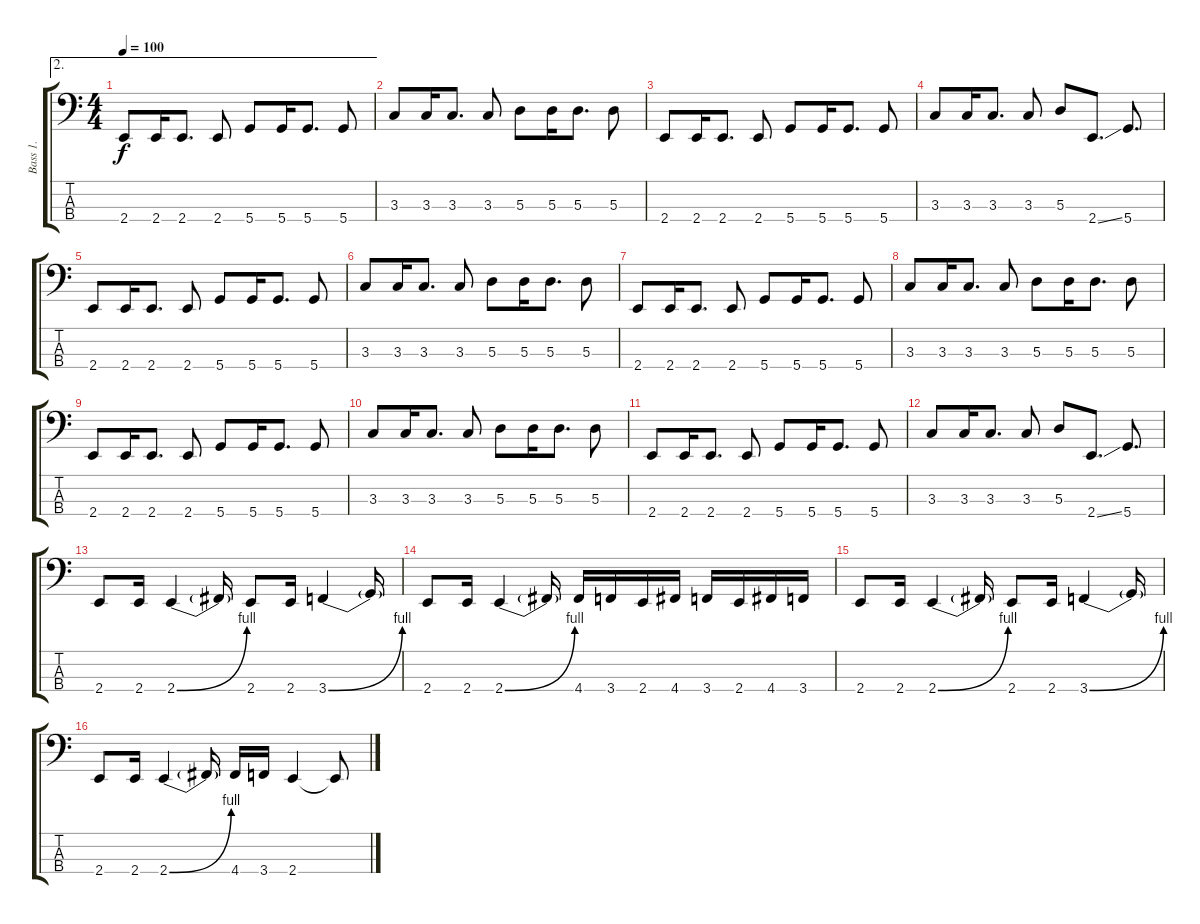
\track ("Bass 1." "Bass 1.") {instrument electricbassfinger}
\staff {score tabs}
\tuning (G2 D2 A1 D1) {hide}
\ae 2
\ts (4 4)
\tempo 100
\clef f4
\ks c
2.4.8{dy f} 2.4.16 2.4.8{d} 2.4.8 5.4.8 5.4.16 5.4.8{d} 5.4.8 |
3.3.8 3.3.16 3.3.8{d} 3.3.8 5.3.8 5.3.16 5.3.8{d} 5.3.8 |
2.4.8 2.4.16 2.4.8{d} 2.4.8 5.4.8 5.4.16 5.4.8{d} 5.4.8 |
3.3.8 3.3.16 3.3.8{d} 3.3.8 5.3.8 2.4{ss}.8{d} 5.4.8{d} |
2.4.8 2.4.16 2.4.8{d} 2.4.8 5.4.8 5.4.16 5.4.8{d} 5.4.8 |
3.3.8 3.3.16 3.3.8{d} 3.3.8 5.3.8 5.3.16 5.3.8{d} 5.3.8 |
2.4.8 2.4.16 2.4.8{d} 2.4.8 5.4.8 5.4.16 5.4.8{d} 5.4.8 |
3.3.8 3.3.16 3.3.8{d} 3.3.8 5.3.8 5.3.16 5.3.8{d} 5.3.8 |
2.4.8 2.4.16 2.4.8{d} 2.4.8 5.4.8 5.4.16 5.4.8{d} 5.4.8 |
3.3.8 3.3.16 3.3.8{d} 3.3.8 5.3.8 5.3.16 5.3.8{d} 5.3.8 |
2.4.8 2.4.16 2.4.8{d} 2.4.8 5.4.8 5.4.16 5.4.8{d} 5.4.8 |
3.3.8 3.3.16 3.3.8{d} 3.3.8 5.3.8 2.4{ss}.8{d} 5.4.8{d} |
2.4.8 2.4.16 2.4{be (bend 0 0 60 4)}.4 2.4{t}.16 2.4.8 2.4.16 3.4{be (bend 0 0 60 4)}.4 3.4{t}.16 |
2.4.8 2.4.16 2.4{be (bend 0 0 60 4)}.4 2.4{t}.16 4.4.16 3.4.16 2.4.16 4.4.16 3.4.16 2.4.16 4.4.16 3.4.16 |
2.4.8 2.4.16 2.4{be (bend 0 0 60 4)}.4 2.4{t}.16 2.4.8 2.4.16 3.4{be (bend 0 0 60 4)}.4 3.4{t}.16 |
2.4.8 2.4.16 2.4{be (bend 0 0 60 4)}.4 2.4{t}.16 4.4.16 3.4.16 2.4.4 2.4{t}.8
